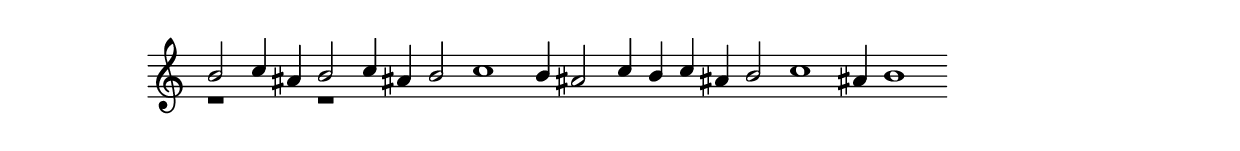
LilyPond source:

\version "2.18.2"
\language "english"

\header {
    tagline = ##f
}

\layout {}

\paper {}

\score {
    \new Staff
    \with
    {
        \remove Time_signature_engraver
        \remove Bar_engraver
    }
    {
        <<
            \context Voice = "mala voice"
            {
                \voiceOne
                b'2
                c''4
                as'4
                b'2
                c''4
                as'4
                b'2
                c''1
                b'4
                as'2
                c''4
                b'4
                c''4
                as'4
                b'2
                c''1
                as'4
                b'1
            }
            \context Voice = "vela voice"
            {
                \voiceTwo
                r1
                r1
            }
        >>
    }
}